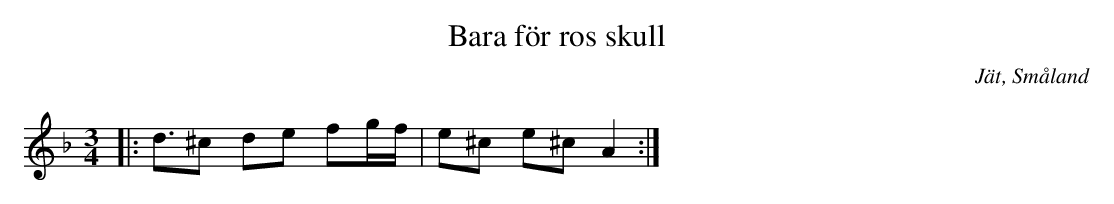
X:1
T:Bara för ros skull
O:Jät, Småland
M:3/4
L:1/16
K:Dm
|: d3^c2 d2e2 f2gf | e2^c2 e2^c2 A4 :|
